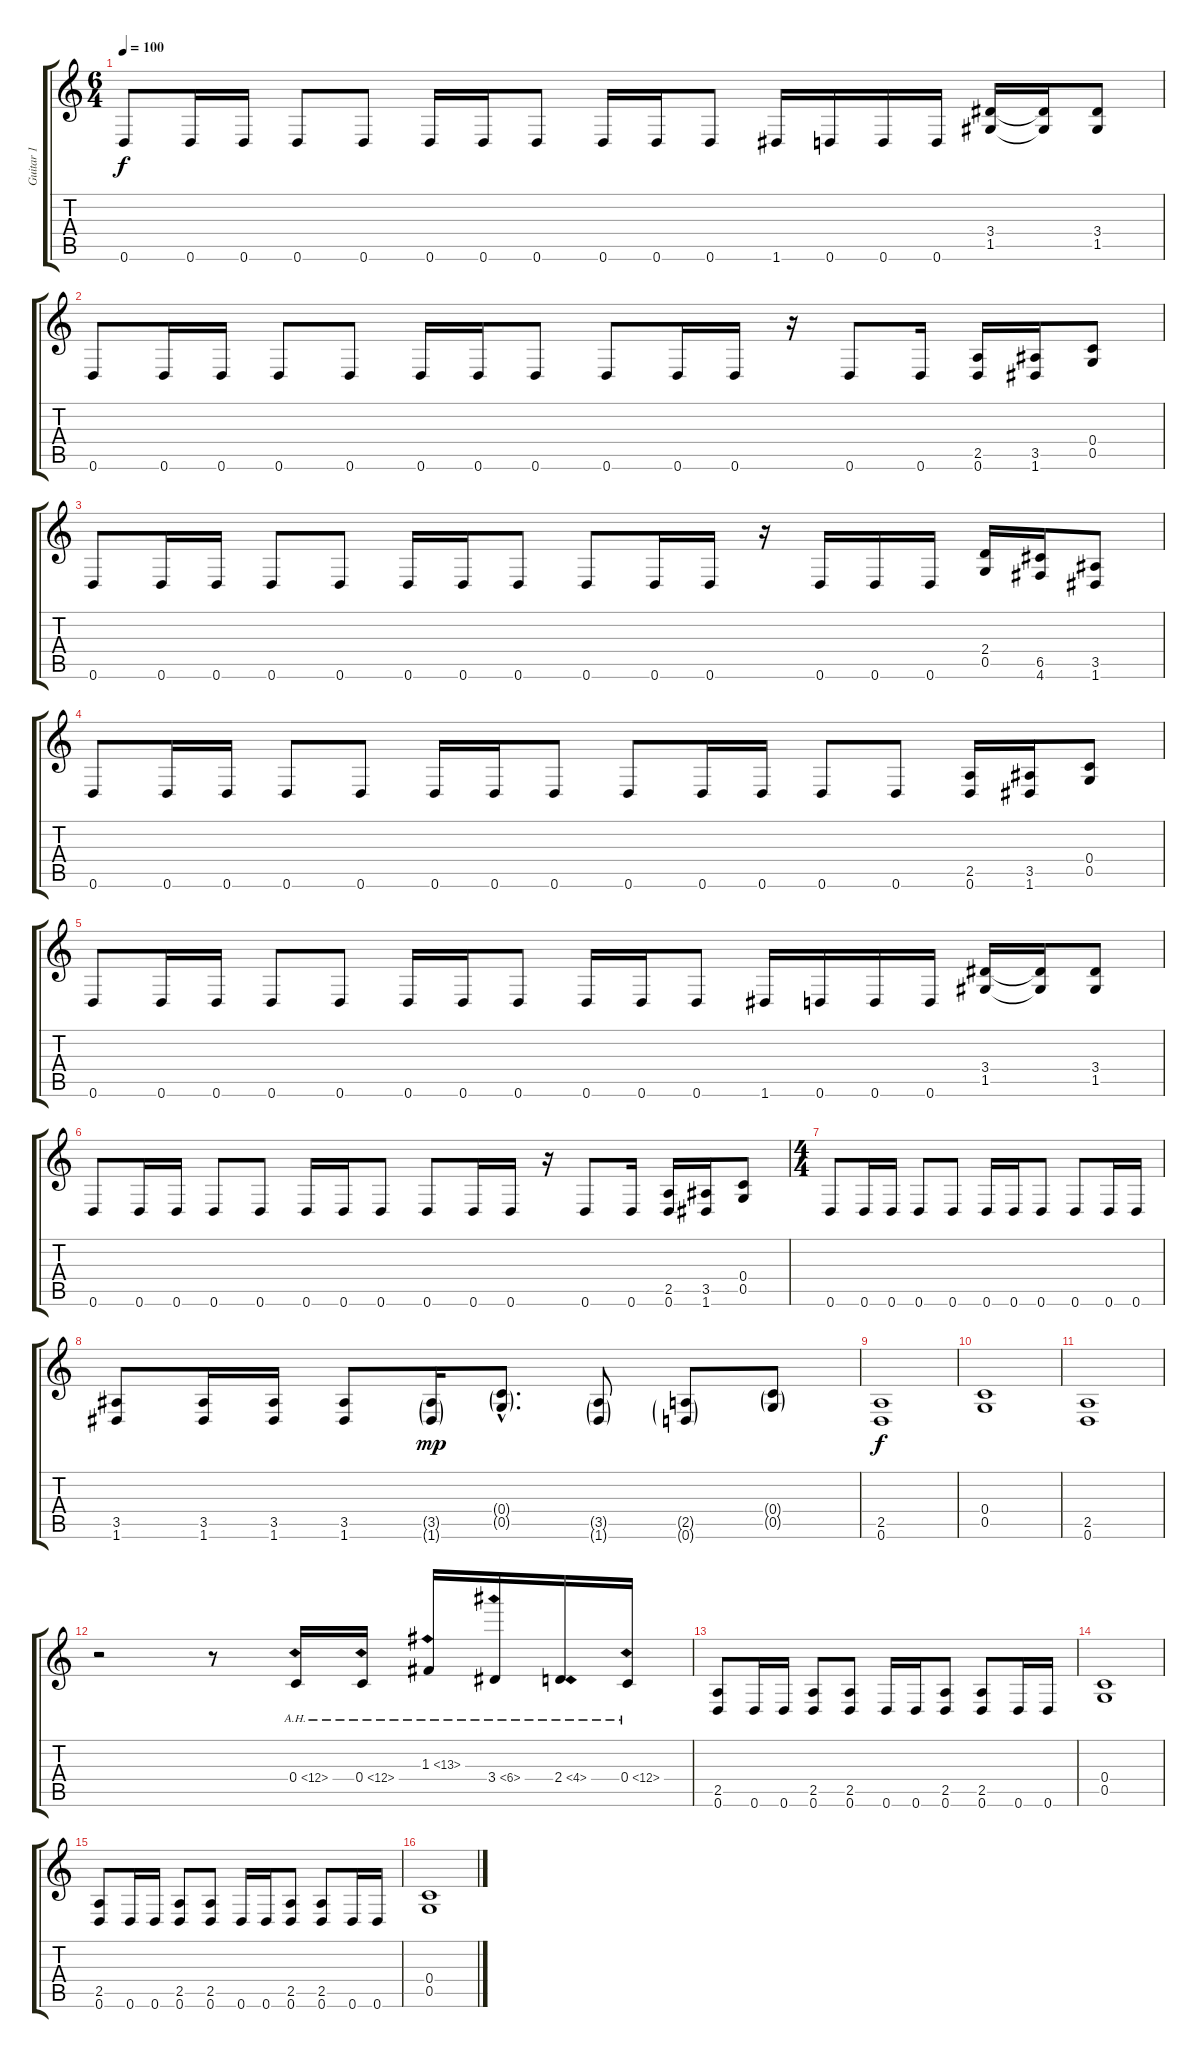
\track ("Guitar 1" "Guitar 1") {instrument distortionguitar}
\staff {score tabs}
\tuning (D4 A3 F3 C3 G2 D2) {hide}
\ts (6 4)
\tempo 100
\clef g2
\ks c
0.6.8{dy f} 0.6.16 0.6.16 0.6.8 0.6.8 0.6.16 0.6.16 0.6.8 0.6.16 0.6.16 0.6.8 1.6.16 0.6.16 0.6.16 0.6.16 (3.4 1.5).16 (3.4{t} 1.5{t}).16 (3.4 1.5).8 |
0.6.8 0.6.16 0.6.16 0.6.8 0.6.8 0.6.16 0.6.16 0.6.8 0.6.8 0.6.16 0.6.16 r.16 0.6.8 0.6.16 (2.5 0.6).16 (3.5 1.6).16 (0.4 0.5).8 |
0.6.8 0.6.16 0.6.16 0.6.8 0.6.8 0.6.16 0.6.16 0.6.8 0.6.8 0.6.16 0.6.16 r.16 0.6.16 0.6.16 0.6.16 (2.4 0.5).16 (6.5 4.6).16 (3.5 1.6).8 |
0.6.8 0.6.16 0.6.16 0.6.8 0.6.8 0.6.16 0.6.16 0.6.8 0.6.8 0.6.16 0.6.16 0.6.8 0.6.8 (2.5 0.6).16 (3.5 1.6).16 (0.4 0.5).8 |
0.6.8 0.6.16 0.6.16 0.6.8 0.6.8 0.6.16 0.6.16 0.6.8 0.6.16 0.6.16 0.6.8 1.6.16 0.6.16 0.6.16 0.6.16 (3.4 1.5).16 (3.4{t} 1.5{t}).16 (3.4 1.5).8 |
0.6.8 0.6.16 0.6.16 0.6.8 0.6.8 0.6.16 0.6.16 0.6.8 0.6.8 0.6.16 0.6.16 r.16 0.6.8 0.6.16 (2.5 0.6).16 (3.5 1.6).16 (0.4 0.5).8 |
\ts (4 4)
0.6.8 0.6.16 0.6.16 0.6.8 0.6.8 0.6.16 0.6.16 0.6.8 0.6.8 0.6.16 0.6.16 |
(3.5 1.6).8 (3.5 1.6).16 (3.5 1.6).16 (3.5 1.6).8 (3.5{g} 1.6{g}).16{dy mp} (0.4{g hac} 0.5{g hac}).8{d} (3.5{g} 1.6{g}).8 (2.5{g} 0.6{g}).8 (0.4{g} 0.5{g}).8 |
(2.5 0.6).1{dy f volume 16} |
(0.4 0.5).1 |
(2.5 0.6).1 |
r.2 r.8 0.4{ah 12}.16 0.4{ah 12}.16 1.3{ah 12}.16 3.4{ah 3}.16 2.4{ah 2}.16 0.4{ah 12}.16 |
(2.5 0.6).8 0.6.16 0.6.16 (2.5 0.6).8 (2.5 0.6).8 0.6.16 0.6.16 (2.5 0.6).8 (2.5 0.6).8 0.6.16 0.6.16 |
(0.4 0.5).1 |
(2.5 0.6).8 0.6.16 0.6.16 (2.5 0.6).8 (2.5 0.6).8 0.6.16 0.6.16 (2.5 0.6).8 (2.5 0.6).8 0.6.16 0.6.16 |
(0.4 0.5).1
